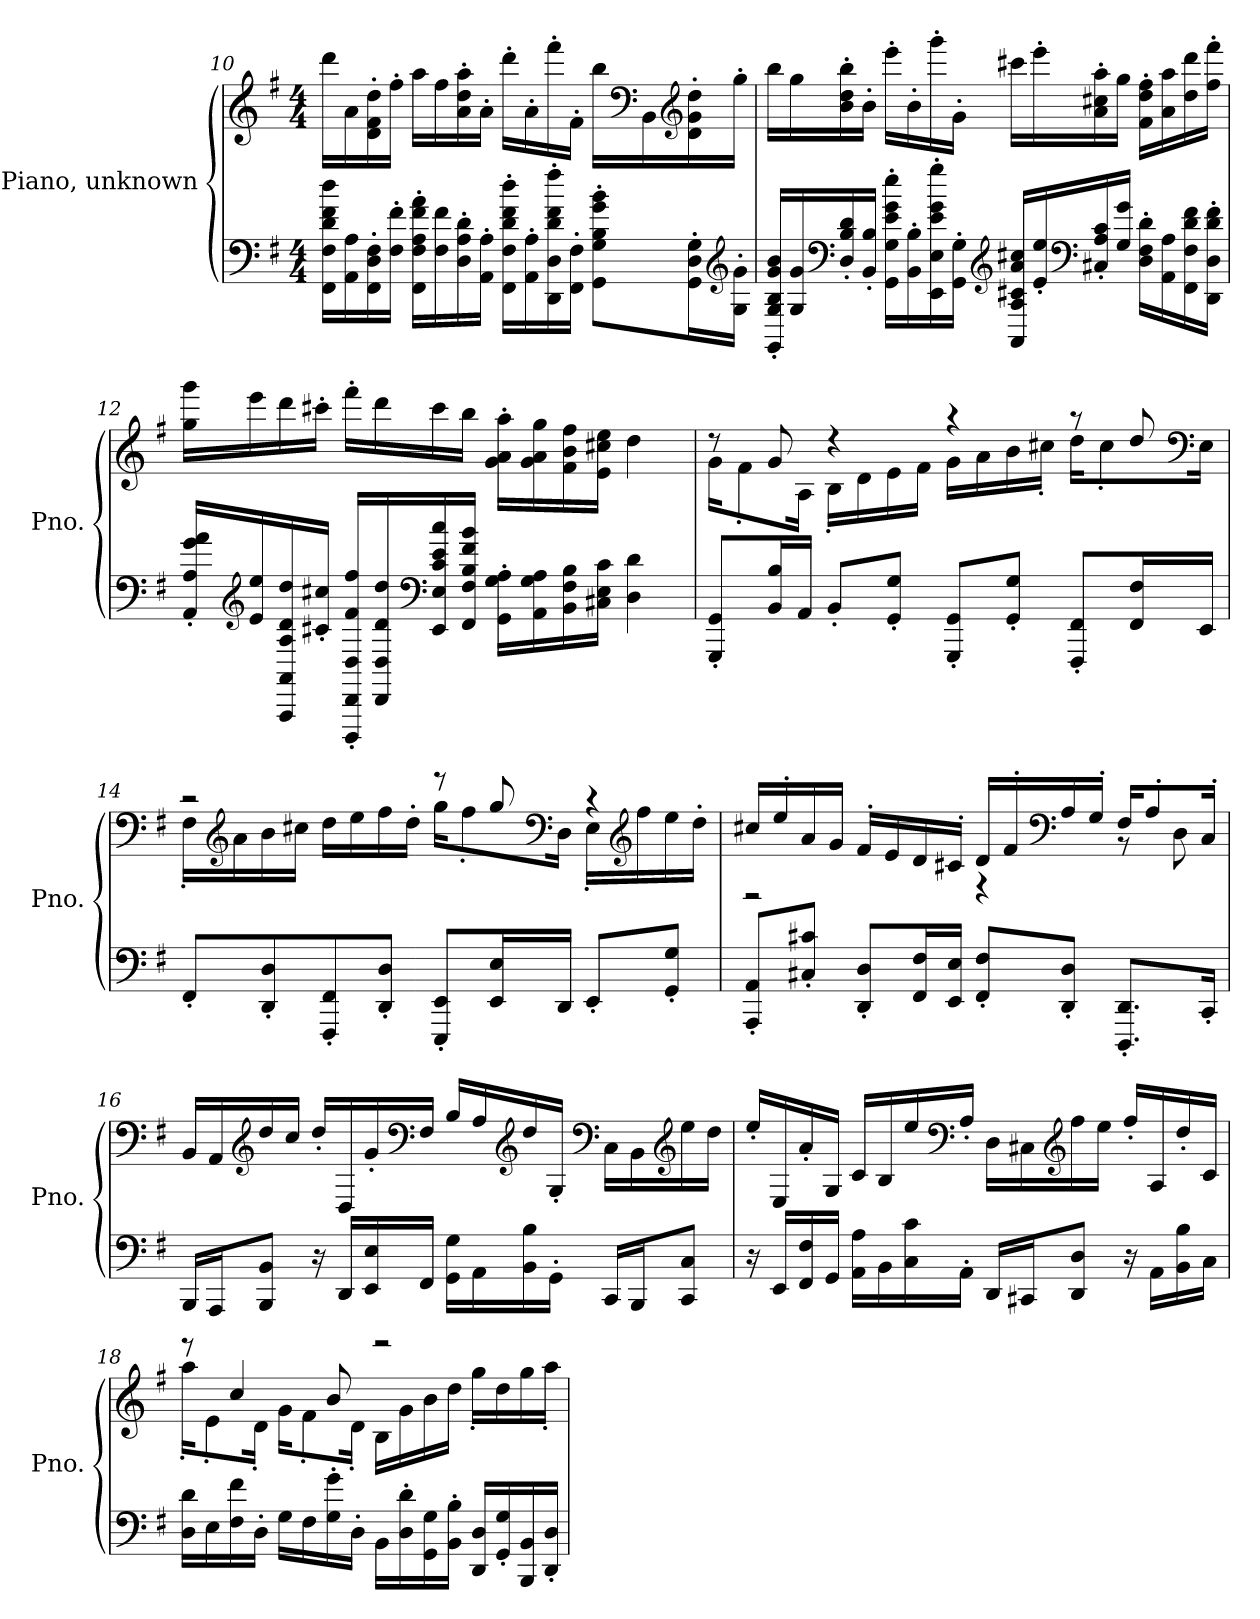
**kern	**kern
*part1	*part1
*staff2	*staff1
*I"Piano, unknown	*
*I'Pno.	*
!!LO:LB:g=z
*clefF4	*clefG2
*k[f#]	*k[f#]
*M4/4	*M4/4
=10	=10
16FF#\ 16F#\ 16d\ 16f#\ 16dd\LL	16ddd\LL
16AA\ 16A\	16a\
16FF#\' 16D\' 16F#\'	16d\' 16f#\' 16dd\'
16F#\' 16f#\'JJ	16ff#'\JJ
16FF#\' 16F#\' 16A\' 16f#\' 16a\'LL	16aa\LL
16F#\ 16f#\	16ff#\
16D\' 16A\' 16d\'	16a\' 16dd\' 16aa\'
16AA\' 16A\'JJ	16a'\JJ
16FF#\' 16F#\' 16d\' 16f#\' 16dd\'LL	16ddd'\LL
16AA\' 16A\'	16a'\
16DD\' 16D\' 16d\' 16f#\' 16ff#\'	16fff#'\
16FF#\' 16F#\'JJ	16f#'\JJ
8GG\' 8G\' 8B\' 8g\' 8b\'L	16bb\LL
*	*clefF4
.	16BB\
*	*clefG2
16GG\' 16D\' 16G\'L	16d\' 16g\' 16dd\'
*clefG2	*
16G\' 16g\'JJ	16gg'\JJ
!!LO:LB:g=z
=11	=11
16GG/' 16G/' 16B/' 16g/' 16b/'LL	16bb\LL
16G/ 16g/	16gg\
*clefF4	*
16D/' 16B/' 16d/'	16b\' 16dd\' 16bb\'
16BB/' 16B/'JJ	16b'\JJ
16GG\' 16G\' 16e\' 16g\' 16ee\'LL	16eee'\LL
16BB\' 16B\'	16b'\
16EE\' 16E\' 16e\' 16g\' 16gg\'	16ggg'\
16GG\' 16G\'JJ	16g'\JJ
*clefG2	*
16AA/ 16A/ 16c#X/ 16a/ 16cc#X/LL	16ccc#X\LL
16e/' 16ee/'	16eee'\
*clefF4	*
16C#X/' 16A/' 16c#/'	16a\' 16cc#X\' 16aa\'
16G/ 16g/JJ	16gg\JJ
16D\' 16F#\' 16d\'LL	16f#\' 16dd\' 16ff#\'LL
16AA\ 16A\	16a\ 16aa\
16FF#\ 16F#\ 16d\ 16f#\	16dd\ 16ddd\
16DD\' 16D\' 16d\' 16f#\'JJ	16ff#\' 16fff#\'JJ
!!LO:LB:g=z
=12	=12
16AA/' 16A/' 16g/' 16a/'LL	16gg\ 16ggg\LL
*clefG2	*
16e/ 16ee/	16eee\
16AAA/ 16AA/ 16A/ 16d/ 16dd/	16ddd\
16c#X/' 16cc#X/'JJ	16ccc#X'\JJ
16DDD/' 16DD/' 16D/' 16f#/' 16ff#/'LL	16fff#'\LL
16DD/ 16D/ 16d/ 16dd/	16ddd\
*clefF4	*
16EE/ 16E/ 16c#/ 16e/ 16cc#/	16ccc#\
16FF#/ 16F#/ 16B/ 16f#/ 16b/JJ	16bb\JJ
16GG\' 16G\' 16A\'LL	16g\' 16a\' 16aa\'LL
16AA\ 16G\ 16A\	16g\ 16a\ 16gg\
16BB\ 16F#\ 16B\	16f#\ 16b\ 16ff#\
16C#X\ 16E\ 16c#\JJ	16e\ 16cc#X\ 16ee\JJ
4D\ 4d\	4dd\
=13	=13
*	*^
8GGG/' 8GG/'L	8r	16g\KL
.	.	8f#'\
16BB/ 16B/L	8g/	.
16AA/JJ	.	16A\Jk
8BB'/L	4r	16B'\LL
.	.	16d\
8GG/' 8G/'J	.	16e\
.	.	16f#\JJ
8GGG/' 8GG/'L	4r	16g\LL
.	.	16a\
8GG/' 8G/'J	.	16b\
.	.	16cc#X'\JJ
8FFF#/' 8FF#/'L	8r	16dd\KL
.	.	8cc#'\
16FF#/ 16F#/L	8dd/	.
*	*clefF4	*
16EE/JJ	.	16E\Jk
!!LO:PB:g=z	!!
=14	=14	=14
8FF#'/L	2r	16F#'\LL
*	*clefG2	*
.	.	16a\
8DD/' 8D/'	.	16b\
.	.	16cc#X\JJ
8FFF#/' 8FF#/'	.	16dd\LL
.	.	16ee\
8DD/' 8D/'J	.	16ff#\
.	.	16dd'\JJ
8EEE/' 8EE/'L	8r	16gg\KL
.	.	8ff#'\
16EE/ 16E/L	8gg/	.
*	*clefF4	*
16DD/JJ	.	16D\Jk
8EE'/L	4r	16E'\LL
*	*clefG2	*
.	.	16ff#\
8GG/' 8G/'J	.	16ee\
.	.	16dd'\JJ
=15	=15	=15
8AAA/' 8AA/'L	16cc#X/LL	2r
.	16ee'/	.
8C#X/' 8c#X/'J	16a/	.
.	16g/JJ	.
8DD/' 8D/'L	16f#'/LL	.
.	16e/	.
16FF#/ 16F#/L	16d/	.
16EE/ 16E/JJ	16c#X'/JJ	.
8FF#/' 8F#/'L	16d/LL	4r
.	16f#'/	.
*	*clefF4	*
8DD/' 8D/'J	16A/	.
.	16G'/JJ	.
8.DDD/' 8.DD/'L	16F#/KL	8r
.	8A'/	.
.	.	8D\
16CC'/Jk	16C'/Jk	.
*	*v	*v
!!LO:LB:g=z
=16	=16
16BBB/LL	16BB/LL
16AAA/J	16AA/
*	*clefG2
8BBB/ 8BB/J	16dd/
.	16cc/JJ
16r	16dd'/LL
16DD/LL	16D/
16EE/ 16E/	16g'/
*	*clefF4
16FF#/JJ	16F#/JJ
16GG\ 16G\LL	16B/LL
16AA\	16A/
*	*clefG2
16BB\ 16B\	16dd/
16GG'\JJ	16G'/JJ
*	*clefF4
16CC/LL	16C\LL
16BBB/J	16BB\
*	*clefG2
8CC/ 8C/J	16ee\
.	16dd\JJ
=17	=17
16r	16ee'/LL
16EE/LL	16E/
16FF#/ 16F#/	16a'/
16GG/JJ	16G/JJ
16AA\ 16A\LL	16c/LL
16BB\	16B/
16C\ 16c\	16ee/
*	*clefF4
16AA'\JJ	16A'/JJ
16DD/LL	16D\LL
16CC#X/J	16C#X\
*	*clefG2
8DD/ 8D/J	16ff#\
.	16ee\JJ
16r	16ff#'/LL
16AA\LL	16A/
16BB\ 16B\	16dd'/
16C\JJ	16c/JJ
!!LO:LB:g=z
=18	=18
*	*^
16D\ 16d\LL	8r	16aa'\KL
16E\	.	8e'\
16F#\ 16f#\	4cc/	.
16D'\JJ	.	16d'\Jk
16G\LL	.	16g\KL
16F#\	.	8f#'\
16G\' 16g\'	8b/	.
16D'\JJ	.	16d'\Jk
16BB\LL	2r	16B\LL
16D\' 16d\'	.	16g\
16GG\ 16G\	.	16b\
16BB\' 16B\'JJ	.	16dd\JJ
16DD/ 16D/LL	.	16gg'\LL
16GG/' 16G/'	.	16dd\
16BBB/ 16BB/	.	16gg\
16DD/' 16D/'JJ	.	16aa'\JJ
*	*v	*v
=	=
*-	*-
